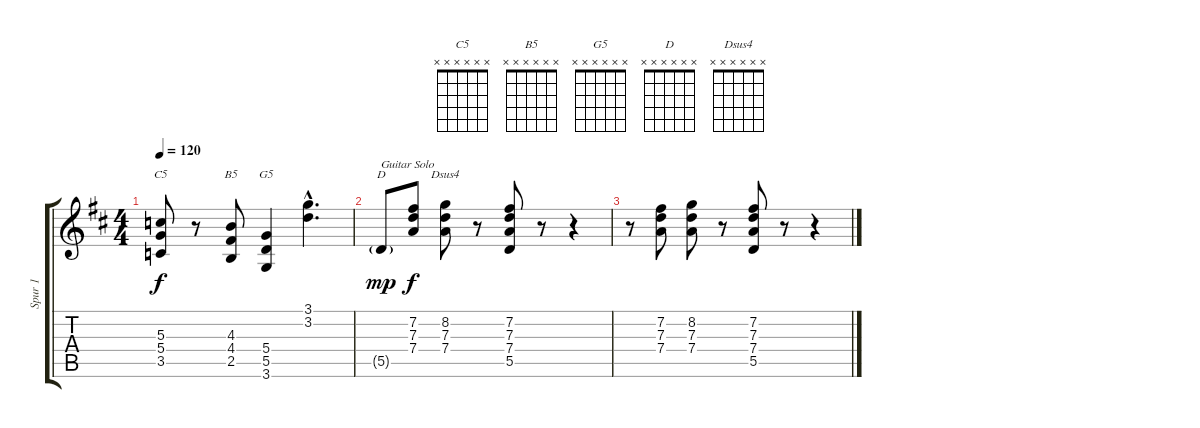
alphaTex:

\track ("Spur 1" "Spur 1") {instrument distortionguitar}
\staff {score tabs}
\tuning (E4 B3 G3 D3 A2 E2) {hide}
\chord ("C5" x x x x x x)
\chord ("B5" x x x x x x)
\chord ("G5" x x x x x x)
\chord ("D" x x x x x x)
\chord ("Dsus4" x x x x x x)
\ts (4 4)
\tempo 120
\clef g2
\ks d
(5.3 5.4 3.5).8{ch "C5" dy f} r.8 (4.3 4.4 2.5).8{ch "B5"} (5.4 5.5 3.6).4{ch "G5"} (3.1{hac} 3.2{hac}).4{d} |
5.5{g}.8{ch "D" txt "Guitar Solo" dy mp} (7.2 7.3 7.4).8{dy f} (8.2 7.3 7.4).8{ch "Dsus4"} r.8 (7.2 7.3 7.4 5.5).8 r.8 r.4 |
r.8 (7.2 7.3 7.4).8 (8.2 7.3 7.4).8 r.8 (7.2 7.3 7.4 5.5).8 r.8 r.4
